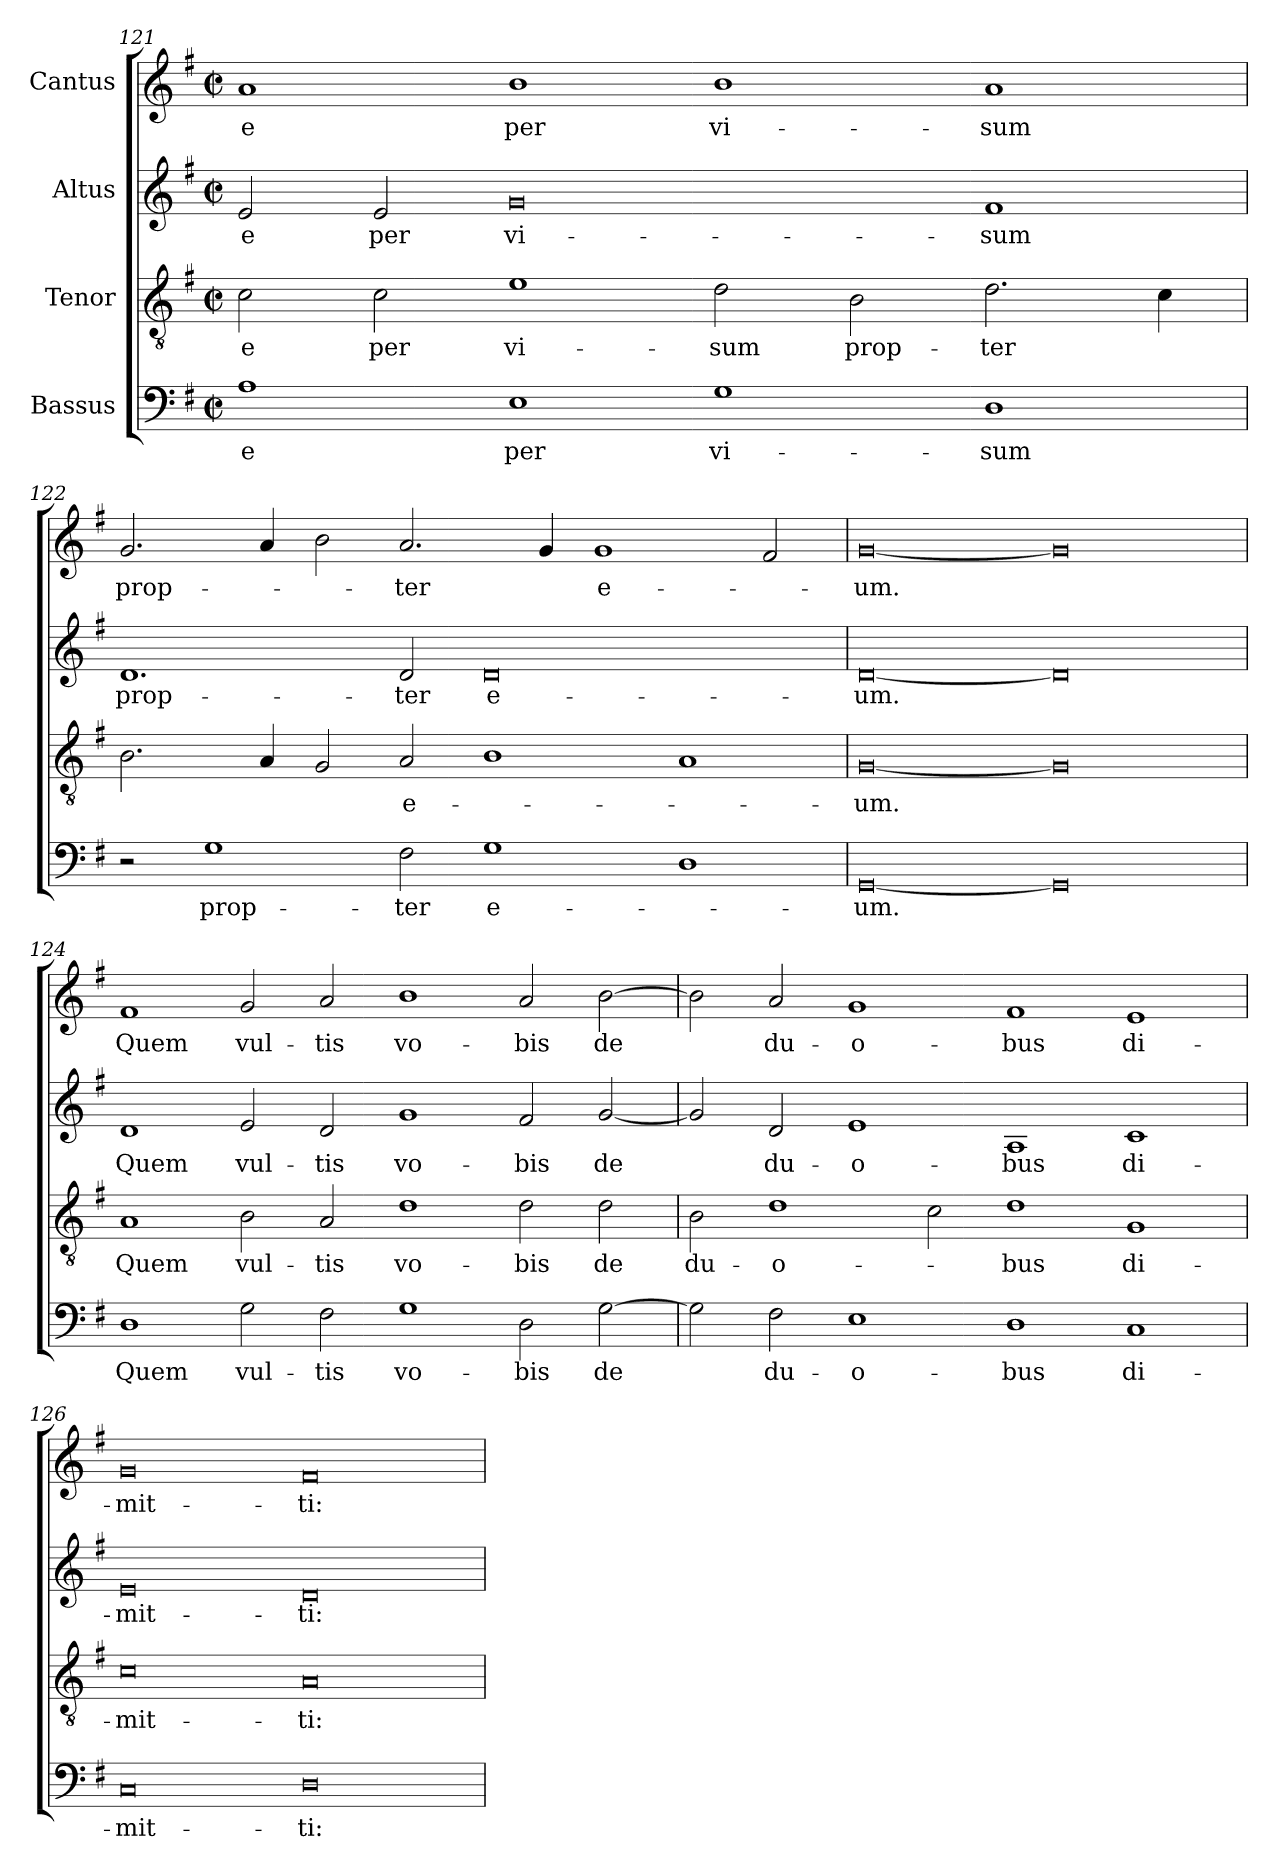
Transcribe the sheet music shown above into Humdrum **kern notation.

**kern	**text	**kern	**text	**kern	**text	**kern	**text
*part4	*part4	*part3	*part3	*part2	*part2	*part1	*part1
*staff4	*staff4	*staff3	*staff3	*staff2	*staff2	*staff1	*staff1
*I"Bassus	*	*I"Tenor	*	*I"Altus	*	*I"Cantus	*
!!LO:LB:g=z
*clefF4	*	*clefGv2	*	*clefG2	*	*clefG2	*
*k[f#]	*	*k[f#]	*	*k[f#]	*	*k[f#]	*
*G:	*	*G:	*	*G:	*	*G:	*
*M2/2	*	*M2/2	*	*M2/2	*	*M2/2	*
*met(c|)	*	*met(c|)	*	*met(c|)	*	*met(c|)	*
=121	=121	=121	=121	=121	=121	=121	=121
!	!LO:LY:b	!	!LO:LY:b	!	!LO:LY:b	!	!LO:LY:b
1A	-e	2c\	-e	2e/	-e	1a	-e
!	!	!	!LO:LY:b	!	!LO:LY:b	!	!
.	.	2c\	per	2e/	per	.	.
!	!LO:LY:b	!	!LO:LY:b	!	!LO:LY:b	!	!LO:LY:b
1E	per	1e	vi-	0g	vi-	1b	per
!	!LO:LY:b	!	!LO:LY:b	!	!	!	!LO:LY:b
1G	vi-	2d\	-sum	.	.	1b	vi-
!	!	!	!LO:LY:b	!	!	!	!
.	.	2B\	prop-	.	.	.	.
!	!LO:LY:b	!	!LO:LY:b	!	!LO:LY:b	!	!LO:LY:b
1D	-sum	2.d\	-ter	1f#	-sum	1a	-sum
.	.	4c\	.	.	.	.	.
=122	=122	=122	=122	=122	=122	=122	=122
!	!	!	!	!	!LO:LY:b	!	!LO:LY:b
2r	.	2.B\	.	1.d	prop-	2.g/	prop-
!	!LO:LY:b	!	!	!	!	!	!
1G	prop-	.	.	.	.	.	.
.	.	4A/	.	.	.	4a/	.
.	.	2G/	.	.	.	2b\	.
!	!LO:LY:b	!	!LO:LY:b	!	!LO:LY:b	!	!LO:LY:b
2F#\	-ter	2A/	e-	2d/	-ter	2.a/	-ter
!	!LO:LY:b	!	!	!	!LO:LY:b	!	!
1G	e-	1B	.	0d	e-	.	.
.	.	.	.	.	.	4g/	.
!	!	!	!	!	!	!	!LO:LY:b
.	.	.	.	.	.	1g	e-
1D	.	1A	.	.	.	.	.
.	.	.	.	.	.	2f#/	.
=123	=123	=123	=123	=123	=123	=123	=123
!	!LO:LY:b	!	!LO:LY:b	!	!LO:LY:b	!	!LO:LY:b
[0GG	-um.	[0G	-um.	[0d	-um.	[0g	-um.
0GG]	.	0G]	.	0d]	.	0g]	.
!!LO:LB:g=z
=124	=124	=124	=124	=124	=124	=124	=124
!	!LO:LY:b	!	!LO:LY:b	!	!LO:LY:b	!	!LO:LY:b
1D	Quem	1A	Quem	1d	Quem	1f#	Quem
!	!LO:LY:b	!	!LO:LY:b	!	!LO:LY:b	!	!LO:LY:b
2G\	vul-	2B\	vul-	2e/	vul-	2g/	vul-
!	!LO:LY:b	!	!LO:LY:b	!	!LO:LY:b	!	!LO:LY:b
2F#\	-tis	2A/	-tis	2d/	-tis	2a/	-tis
!	!LO:LY:b	!	!LO:LY:b	!	!LO:LY:b	!	!LO:LY:b
1G	vo-	1d	vo-	1g	vo-	1b	vo-
!	!LO:LY:b	!	!LO:LY:b	!	!LO:LY:b	!	!LO:LY:b
2D\	-bis	2d\	-bis	2f#/	-bis	2a/	-bis
!	!LO:LY:b	!	!LO:LY:b	!	!LO:LY:b	!	!LO:LY:b
[2G\	de	2d\	de	[2g/	de	[2b\	de
=125	=125	=125	=125	=125	=125	=125	=125
!	!	!	!LO:LY:b	!	!	!	!
2G\]	.	2B\	du-	2g/]	.	2b\]	.
!	!LO:LY:b	!	!LO:LY:b	!	!LO:LY:b	!	!LO:LY:b
2F#\	du-	1d	-o-	2d/	du-	2a/	du-
!	!LO:LY:b	!	!	!	!LO:LY:b	!	!LO:LY:b
1E	-o-	.	.	1e	-o-	1g	-o-
.	.	2c\	.	.	.	.	.
!	!LO:LY:b	!	!LO:LY:b	!	!LO:LY:b	!	!LO:LY:b
1D	-bus	1d	-bus	1A	-bus	1f#	-bus
!	!LO:LY:b	!	!LO:LY:b	!	!LO:LY:b	!	!LO:LY:b
1C	di-	1G	di-	1c	di-	1e	di-
=126	=126	=126	=126	=126	=126	=126	=126
!	!LO:LY:b	!	!LO:LY:b	!	!LO:LY:b	!	!LO:LY:b
0C	-mit-	0c	-mit-	0e	-mit-	0g	-mit-
!	!LO:LY:b	!	!LO:LY:b	!	!LO:LY:b	!	!LO:LY:b
0D	-ti:	0A	-ti:	0d	-ti:	0f#	-ti:
=	=	=	=	=	=	=	=
*-	*-	*-	*-	*-	*-	*-	*-
